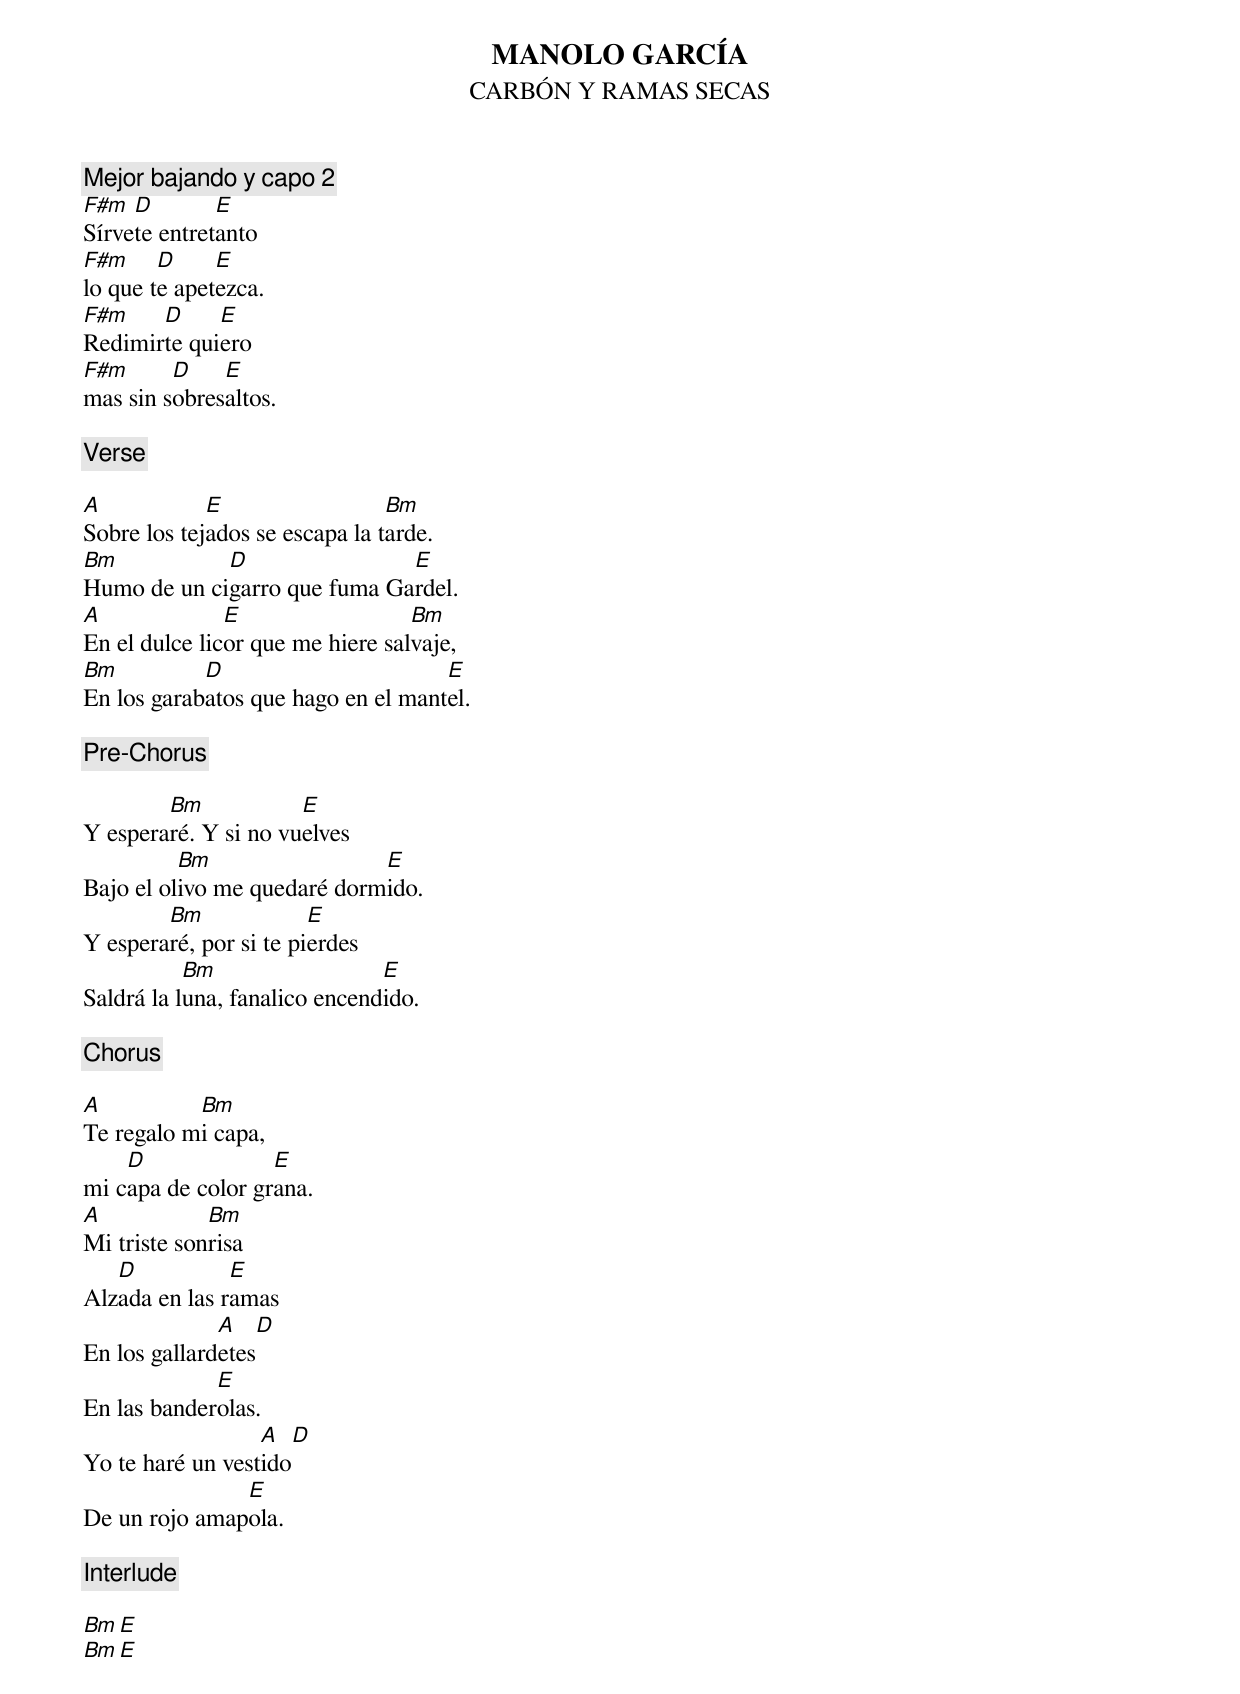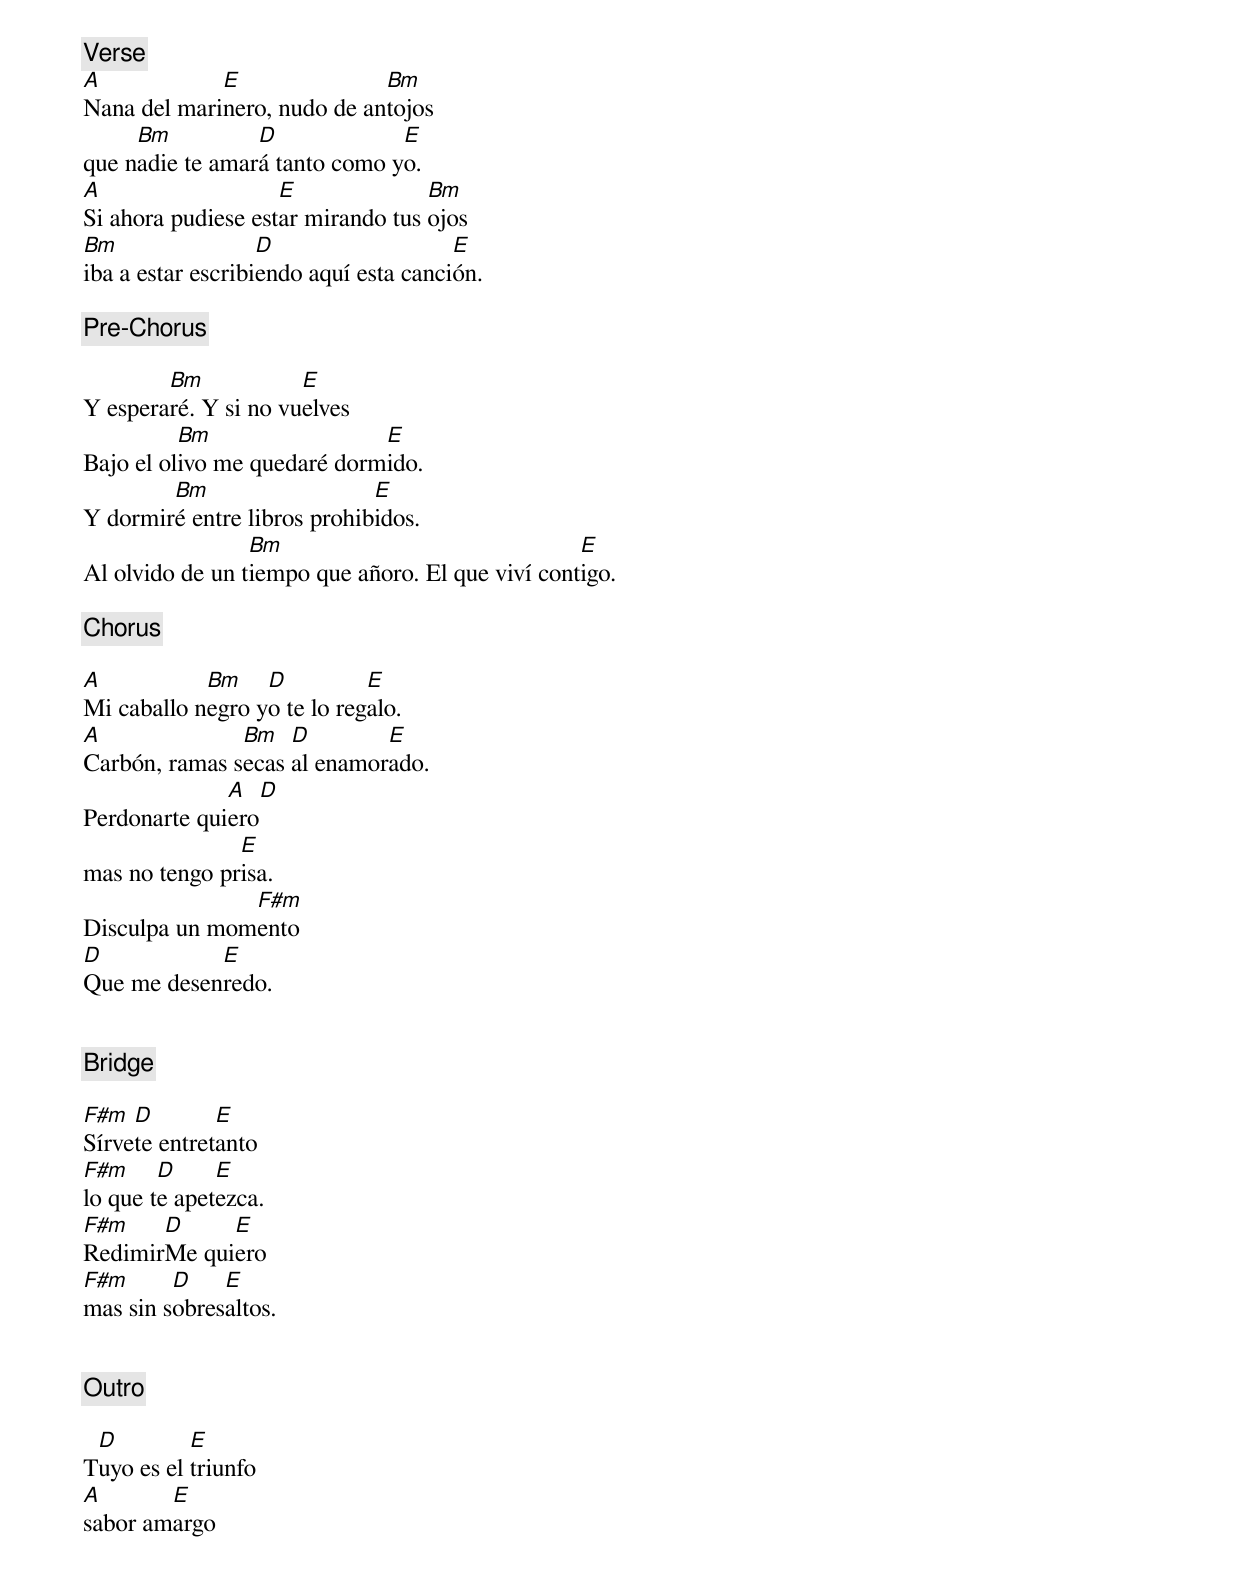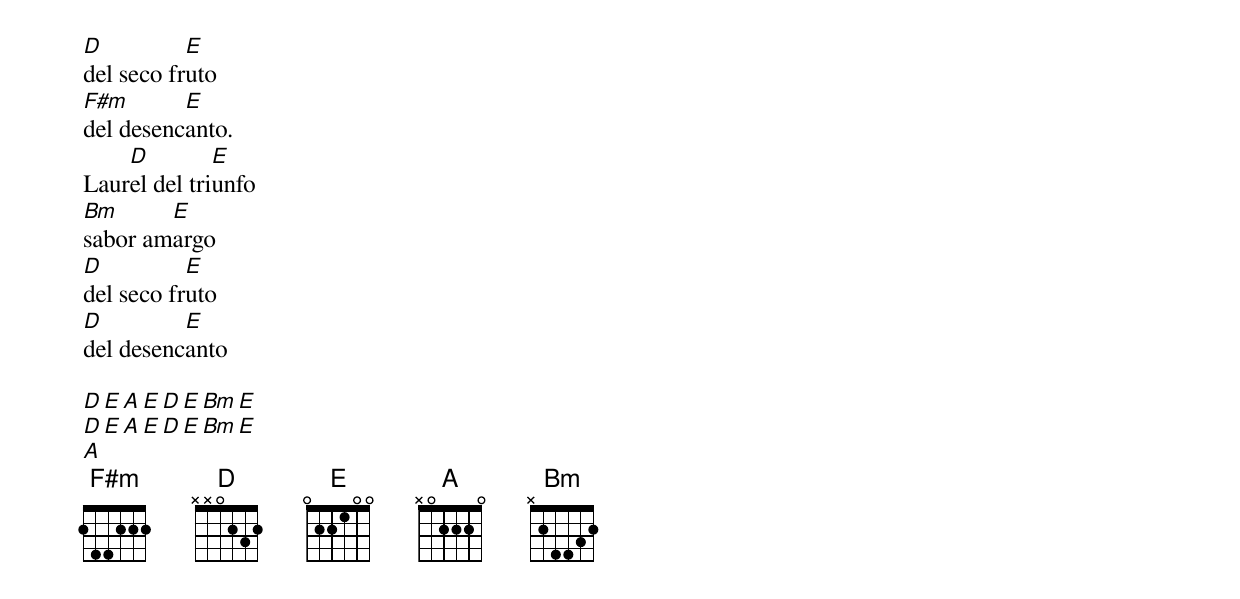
MANOLO GARCÍA
CARBÓN Y RAMAS SECAS
Mejor bajando y capo 2
F#m  D        E
Sírvete entretanto
F#m     D     E
lo que te apetezca.
F#m    D     E
Redimirte quiero
F#m      D    E
mas sin sobresaltos.

[Verse]

A            E                  Bm
Sobre los tejados se escapa la tarde.
Bm           D                E
Humo de un cigarro que fuma Gardel.
A              E                  Bm
En el dulce licor que me hiere salvaje,
Bm          D                       E
En los garabatos que hago en el mantel.

[Pre-Chorus]

        Bm            E
Y esperaré. Y si no vuelves
          Bm                 E
Bajo el olivo me quedaré dormido.
        Bm              E
Y esperaré, por si te pierdes
           Bm                  E
Saldrá la luna, fanalico encendido.

[Chorus]

A          Bm
Te regalo mi capa,
    D              E
mi capa de color grana.
A            Bm
Mi triste sonrisa
   D           E
Alzada en las ramas
              A    D
En los gallardetes
             E
En las banderolas.
                  A  D
Yo te haré un vestido
               E
De un rojo amapola.

[Interlude]

Bm  E
Bm  E

[Verse]
A            E               Bm
Nana del marinero, nudo de antojos
     Bm          D             E
que nadie te amará tanto como yo.
A                   E              Bm
Si ahora pudiese estar mirando tus ojos
Bm                 D                   E
iba a estar escribiendo aquí esta canción.

[Pre-Chorus]

        Bm            E
Y esperaré. Y si no vuelves
          Bm                 E
Bajo el olivo me quedaré dormido.
        Bm                   E
Y dormiré entre libros prohibidos.
                 Bm                               E
Al olvido de un tiempo que añoro. El que viví contigo.

[Chorus]

A           Bm    D          E
Mi caballo negro yo te lo regalo.
A              Bm   D        E
Carbón, ramas secas al enamorado.
              A   D
Perdonarte quiero
               E
mas no tengo prisa.
               F#m
Disculpa un momento
D           E
Que me desenredo.


[Bridge]

F#m  D        E
Sírvete entretanto
F#m     D     E
lo que te apetezca.
F#m    D     E
RedimirMe quiero
F#m      D    E
mas sin sobresaltos.


[Outro]

 D         E
Tuyo es el triunfo
A       E
sabor amargo
D          E
del seco fruto
F#m       E
del desencanto.
    D         E
Laurel del triunfo
Bm      E
sabor amargo
D          E
del seco fruto
D         E
del desencanto

D  E  A  E  D  E Bm  E
D  E  A  E  D  E Bm  E
A
